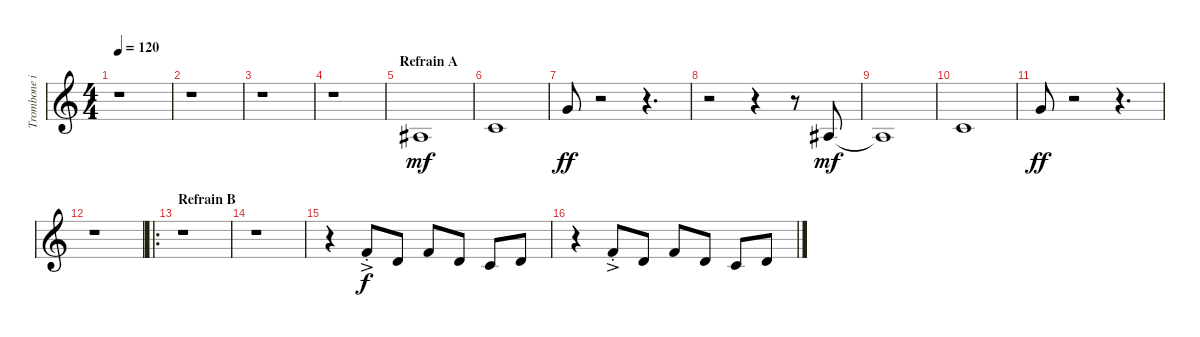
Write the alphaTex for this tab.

\track ("Trombone in Bb" "Trombone i") {instrument trombone}
\staff {score}
\tuning (E4 B3 G3 D3 A2 E2 B1) {hide}
\ts (4 4)
\tempo 120
\clef g2
\ks c
r.1{dy mf} |
r.1 |
r.1 |
r.1 |
\section ("" "Refrain A")
3.3.1 |
1.2.1 |
3.1.8{dy ff} r.2 r.4{d} |
r.2 r.4 r.8 3.3.8{dy mf} |
3.3{t}.1 |
1.2.1 |
3.1.8{dy ff} r.2 r.4{d} |
r.1 |
\ro
\section ("" "Refrain B")
r.1 |
r.1 |
r.4 1.1{ac st}.8{dy f} 3.2.8 1.1.8 3.2.8 1.2.8 3.2.8 |
r.4 1.1{ac st}.8 3.2.8 1.1.8 3.2.8 1.2.8 3.2.8
